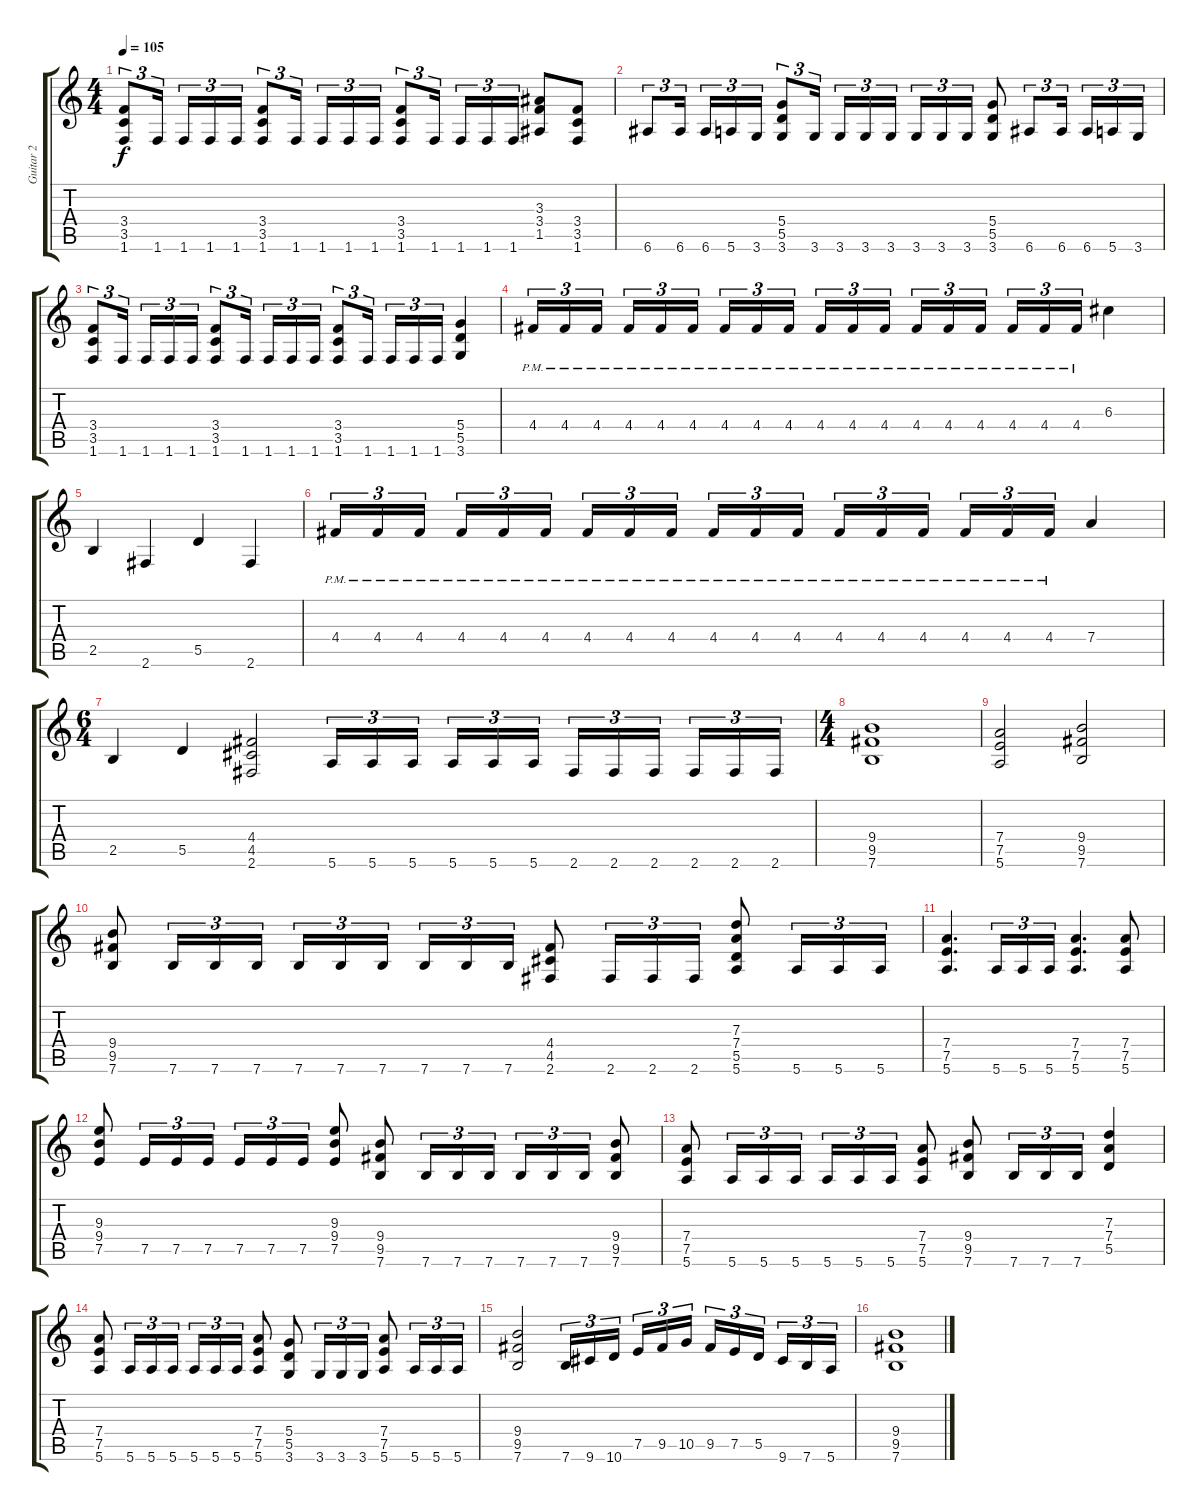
\track ("Guitar 2" "Guitar 2") {instrument distortionguitar}
\staff {score tabs}
\tuning (E4 B3 G3 D3 A2 E2) {hide}
\ts (4 4)
\tempo 105
\clef g2
\ks c
(3.4 3.5 1.6).8{tu (3 2) dy f} 1.6.16{tu (3 2)} 1.6.16{tu (3 2)} 1.6.16{tu (3 2)} 1.6.16{tu (3 2)} (3.4 3.5 1.6).8{tu (3 2)} 1.6.16{tu (3 2)} 1.6.16{tu (3 2)} 1.6.16{tu (3 2)} 1.6.16{tu (3 2)} (3.4 3.5 1.6).8{tu (3 2)} 1.6.16{tu (3 2)} 1.6.16{tu (3 2)} 1.6.16{tu (3 2)} 1.6.16{tu (3 2)} (3.3 3.4 1.5).8 (3.4 3.5 1.6).8 |
6.6.8{tu (3 2)} 6.6.16{tu (3 2)} 6.6.16{tu (3 2)} 5.6.16{tu (3 2)} 3.6.16{tu (3 2)} (5.4 5.5 3.6).8{tu (3 2)} 3.6.16{tu (3 2)} 3.6.16{tu (3 2)} 3.6.16{tu (3 2)} 3.6.16{tu (3 2)} 3.6.16{tu (3 2)} 3.6.16{tu (3 2)} 3.6.16{tu (3 2)} (5.4 5.5 3.6).8 6.6.8{tu (3 2)} 6.6.16{tu (3 2)} 6.6.16{tu (3 2)} 5.6.16{tu (3 2)} 3.6.16{tu (3 2)} |
(3.4 3.5 1.6).8{tu (3 2)} 1.6.16{tu (3 2)} 1.6.16{tu (3 2)} 1.6.16{tu (3 2)} 1.6.16{tu (3 2)} (3.4 3.5 1.6).8{tu (3 2)} 1.6.16{tu (3 2)} 1.6.16{tu (3 2)} 1.6.16{tu (3 2)} 1.6.16{tu (3 2)} (3.4 3.5 1.6).8{tu (3 2)} 1.6.16{tu (3 2)} 1.6.16{tu (3 2)} 1.6.16{tu (3 2)} 1.6.16{tu (3 2)} (5.4 5.5 3.6).4 |
4.4{pm}.16{tu (3 2)} 4.4{pm}.16{tu (3 2)} 4.4{pm}.16{tu (3 2)} 4.4{pm}.16{tu (3 2)} 4.4{pm}.16{tu (3 2)} 4.4{pm}.16{tu (3 2)} 4.4{pm}.16{tu (3 2)} 4.4{pm}.16{tu (3 2)} 4.4{pm}.16{tu (3 2)} 4.4{pm}.16{tu (3 2)} 4.4{pm}.16{tu (3 2)} 4.4{pm}.16{tu (3 2)} 4.4{pm}.16{tu (3 2)} 4.4{pm}.16{tu (3 2)} 4.4{pm}.16{tu (3 2)} 4.4{pm}.16{tu (3 2)} 4.4{pm}.16{tu (3 2)} 4.4{pm}.16{tu (3 2)} 6.3.4 |
2.5.4 2.6.4 5.5.4 2.6.4 |
4.4{pm}.16{tu (3 2)} 4.4{pm}.16{tu (3 2)} 4.4{pm}.16{tu (3 2)} 4.4{pm}.16{tu (3 2)} 4.4{pm}.16{tu (3 2)} 4.4{pm}.16{tu (3 2)} 4.4{pm}.16{tu (3 2)} 4.4{pm}.16{tu (3 2)} 4.4{pm}.16{tu (3 2)} 4.4{pm}.16{tu (3 2)} 4.4{pm}.16{tu (3 2)} 4.4{pm}.16{tu (3 2)} 4.4{pm}.16{tu (3 2)} 4.4{pm}.16{tu (3 2)} 4.4{pm}.16{tu (3 2)} 4.4{pm}.16{tu (3 2)} 4.4{pm}.16{tu (3 2)} 4.4{pm}.16{tu (3 2)} 7.4.4 |
\ts (6 4)
2.5.4 5.5.4 (4.4 4.5 2.6).2 5.6.16{tu (3 2)} 5.6.16{tu (3 2)} 5.6.16{tu (3 2)} 5.6.16{tu (3 2)} 5.6.16{tu (3 2)} 5.6.16{tu (3 2)} 2.6.16{tu (3 2)} 2.6.16{tu (3 2)} 2.6.16{tu (3 2)} 2.6.16{tu (3 2)} 2.6.16{tu (3 2)} 2.6.16{tu (3 2)} |
\ts (4 4)
(9.4 9.5 7.6).1 |
(7.4 7.5 5.6).2 (9.4 9.5 7.6).2 |
(9.4 9.5 7.6).8 7.6.16{tu (3 2)} 7.6.16{tu (3 2)} 7.6.16{tu (3 2)} 7.6.16{tu (3 2)} 7.6.16{tu (3 2)} 7.6.16{tu (3 2)} 7.6.16{tu (3 2)} 7.6.16{tu (3 2)} 7.6.16{tu (3 2)} (4.4 4.5 2.6).8 2.6.16{tu (3 2)} 2.6.16{tu (3 2)} 2.6.16{tu (3 2)} (7.3 7.4 5.5 5.6).8 5.6.16{tu (3 2)} 5.6.16{tu (3 2)} 5.6.16{tu (3 2)} |
(7.4 7.5 5.6).4{d} 5.6.16{tu (3 2)} 5.6.16{tu (3 2)} 5.6.16{tu (3 2)} (7.4 7.5 5.6).4{d} (7.4 7.5 5.6).8 |
(9.3 9.4 7.5).8 7.5.16{tu (3 2)} 7.5.16{tu (3 2)} 7.5.16{tu (3 2)} 7.5.16{tu (3 2)} 7.5.16{tu (3 2)} 7.5.16{tu (3 2)} (9.3 9.4 7.5).8 (9.4 9.5 7.6).8 7.6.16{tu (3 2)} 7.6.16{tu (3 2)} 7.6.16{tu (3 2)} 7.6.16{tu (3 2)} 7.6.16{tu (3 2)} 7.6.16{tu (3 2)} (9.4 9.5 7.6).8 |
(7.4 7.5 5.6).8 5.6.16{tu (3 2)} 5.6.16{tu (3 2)} 5.6.16{tu (3 2)} 5.6.16{tu (3 2)} 5.6.16{tu (3 2)} 5.6.16{tu (3 2)} (7.4 7.5 5.6).8 (9.4 9.5 7.6).8 7.6.16{tu (3 2)} 7.6.16{tu (3 2)} 7.6.16{tu (3 2)} (7.3 7.4 5.5).4 |
(7.4 7.5 5.6).8 5.6.16{tu (3 2)} 5.6.16{tu (3 2)} 5.6.16{tu (3 2)} 5.6.16{tu (3 2)} 5.6.16{tu (3 2)} 5.6.16{tu (3 2)} (7.4 7.5 5.6).8 (5.4 5.5 3.6).8 3.6.16{tu (3 2)} 3.6.16{tu (3 2)} 3.6.16{tu (3 2)} (7.4 7.5 5.6).8 5.6.16{tu (3 2)} 5.6.16{tu (3 2)} 5.6.16{tu (3 2)} |
(9.4 9.5 7.6).2 7.6.16{tu (3 2)} 9.6.16{tu (3 2)} 10.6.16{tu (3 2)} 7.5.16{tu (3 2)} 9.5.16{tu (3 2)} 10.5.16{tu (3 2)} 9.5.16{tu (3 2)} 7.5.16{tu (3 2)} 5.5.16{tu (3 2)} 9.6.16{tu (3 2)} 7.6.16{tu (3 2)} 5.6.16{tu (3 2)} |
(9.4 9.5 7.6).1
